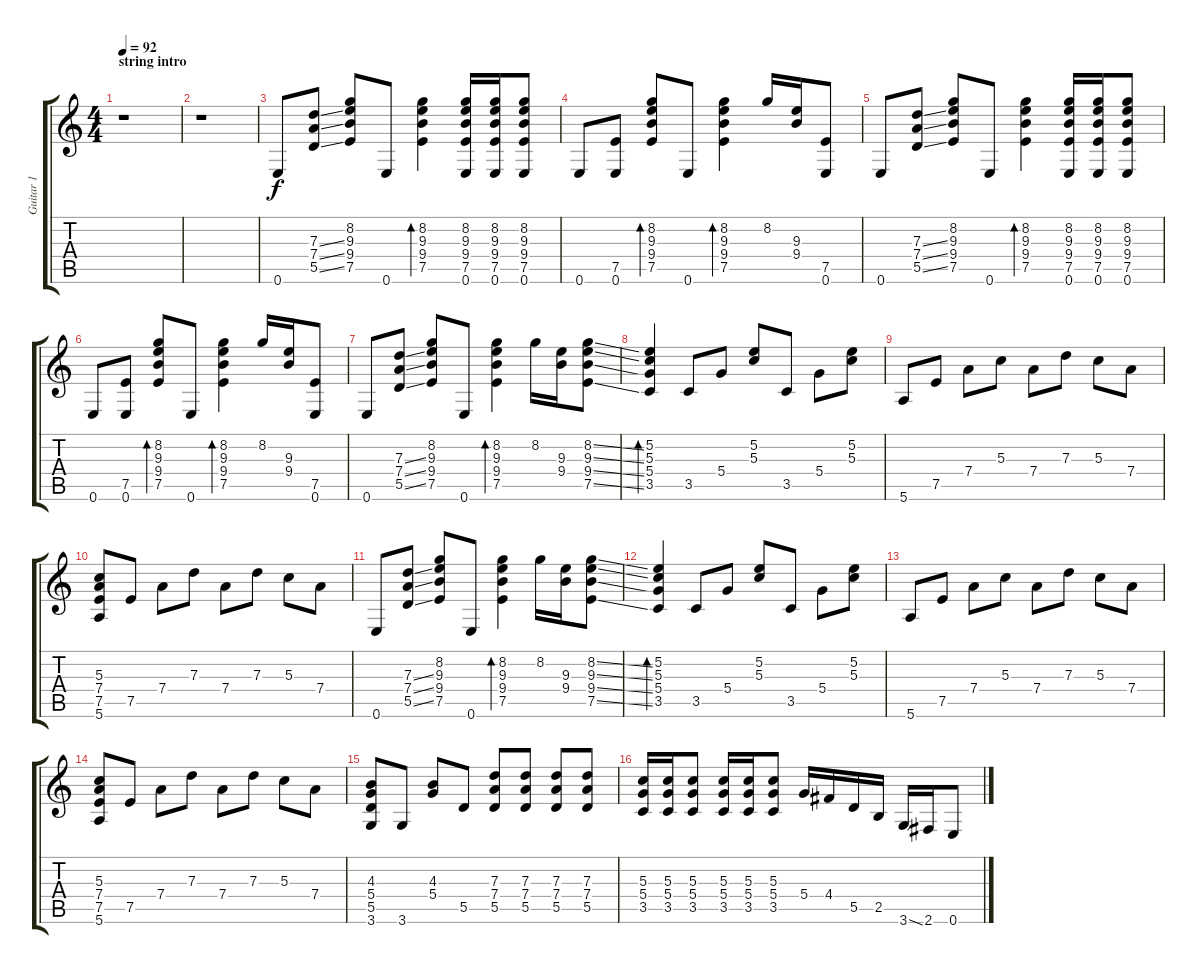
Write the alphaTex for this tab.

\track ("Guitar 1" "Guitar 1") {instrument acousticguitarsteel}
\staff {score tabs}
\tuning (E4 B3 G3 D3 A2 E2) {hide}
\ts (4 4)
\section ("" "string intro")
\tempo 92
\clef g2
\ks c
r.1{dy f instrument acousticguitarsteel} |
r.1 |
0.6.8 (7.3{ss} 7.4{ss} 5.5{ss}).8 (8.2 9.3 9.4 7.5).8 0.6.8 (8.2 9.3 9.4 7.5).4{bd 120} (8.2 9.3 9.4 7.5 0.6).16 (8.2 9.3 9.4 7.5 0.6).16 (8.2 9.3 9.4 7.5 0.6).8 |
0.6.8 (7.5 0.6).8 (8.2 9.3 9.4 7.5).8{bd 120} 0.6.8 (8.2 9.3 9.4 7.5).4{bd 120} 8.2.16 (9.3 9.4).16 (7.5 0.6).8 |
0.6.8 (7.3{ss} 7.4{ss} 5.5{ss}).8 (8.2 9.3 9.4 7.5).8 0.6.8 (8.2 9.3 9.4 7.5).4{bd 120} (8.2 9.3 9.4 7.5 0.6).16 (8.2 9.3 9.4 7.5 0.6).16 (8.2 9.3 9.4 7.5 0.6).8 |
0.6.8 (7.5 0.6).8 (8.2 9.3 9.4 7.5).8{bd 120} 0.6.8 (8.2 9.3 9.4 7.5).4{bd 120} 8.2.16 (9.3 9.4).16 (7.5 0.6).8 |
0.6.8 (7.3{ss} 7.4{ss} 5.5{ss}).8 (8.2 9.3 9.4 7.5).8 0.6.8 (8.2 9.3 9.4 7.5).4{bd 120} 8.2.16 (9.3 9.4).16 (8.2{ss} 9.3{ss} 9.4{ss} 7.5{ss}).8 |
(5.2 5.3 5.4 3.5).4{bd 120} 3.5.8 5.4.8 (5.2 5.3).8 3.5.8 5.4.8 (5.2 5.3).8 |
5.6.8 7.5.8 7.4.8 5.3.8 7.4.8 7.3.8 5.3.8 7.4.8 |
(5.3 7.4 7.5 5.6).8 7.5.8 7.4.8 7.3.8 7.4.8 7.3.8 5.3.8 7.4.8 |
0.6.8 (7.3{ss} 7.4{ss} 5.5{ss}).8 (8.2 9.3 9.4 7.5).8 0.6.8 (8.2 9.3 9.4 7.5).4{bd 120} 8.2.16 (9.3 9.4).16 (8.2{ss} 9.3{ss} 9.4{ss} 7.5{ss}).8 |
(5.2 5.3 5.4 3.5).4{bd 120} 3.5.8 5.4.8 (5.2 5.3).8 3.5.8 5.4.8 (5.2 5.3).8 |
5.6.8 7.5.8 7.4.8 5.3.8 7.4.8 7.3.8 5.3.8 7.4.8 |
(5.3 7.4 7.5 5.6).8 7.5.8 7.4.8 7.3.8 7.4.8 7.3.8 5.3.8 7.4.8 |
(4.3 5.4 5.5 3.6).8 3.6.8 (4.3 5.4).8 5.5.8 (7.3 7.4 5.5).8 (7.3 7.4 5.5).8 (7.3 7.4 5.5).8 (7.3 7.4 5.5).8 |
(5.3 5.4 3.5).16 (5.3 5.4 3.5).16 (5.3 5.4 3.5).8 (5.3 5.4 3.5).16 (5.3 5.4 3.5).16 (5.3 5.4 3.5).8 5.4.16 4.4.16 5.5.16 2.5.16 3.6{ss}.16 2.6.16 0.6.8
